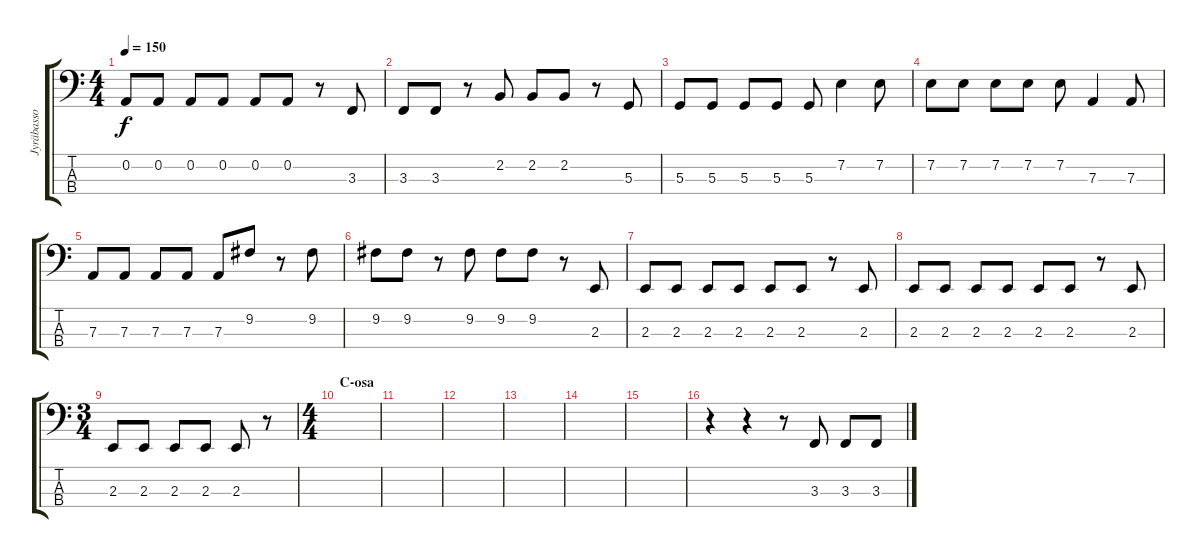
\track ("Jyräbasso" "Jyräbasso") {instrument slapbass1}
\staff {score tabs}
\tuning (D2 A1 D1 A0) {hide}
\ts (4 4)
\tempo 150
\clef f4
\ks c
0.2.8{dy f} 0.2.8 0.2.8 0.2.8 0.2.8 0.2.8 r.8 3.3.8 |
3.3.8 3.3.8 r.8 2.2.8 2.2.8 2.2.8 r.8 5.3.8 |
5.3.8 5.3.8 5.3.8 5.3.8 5.3.8 7.2.4 7.2.8 |
7.2.8 7.2.8 7.2.8 7.2.8 7.2.8 7.3.4 7.3.8 |
7.3.8 7.3.8 7.3.8 7.3.8 7.3.8 9.2.8 r.8 9.2.8 |
9.2.8 9.2.8 r.8 9.2.8 9.2.8 9.2.8 r.8 2.3.8 |
2.3.8 2.3.8 2.3.8 2.3.8 2.3.8 2.3.8 r.8 2.3.8 |
2.3.8 2.3.8 2.3.8 2.3.8 2.3.8 2.3.8 r.8 2.3.8 |
\ts (3 4)
2.3.8 2.3.8 2.3.8 2.3.8 2.3.8 r.8 |
\ts (4 4)
\section ("" "C-osa")
|
|
|
|
|
|
r.4 r.4 r.8 3.3.8 3.3.8 3.3.8
